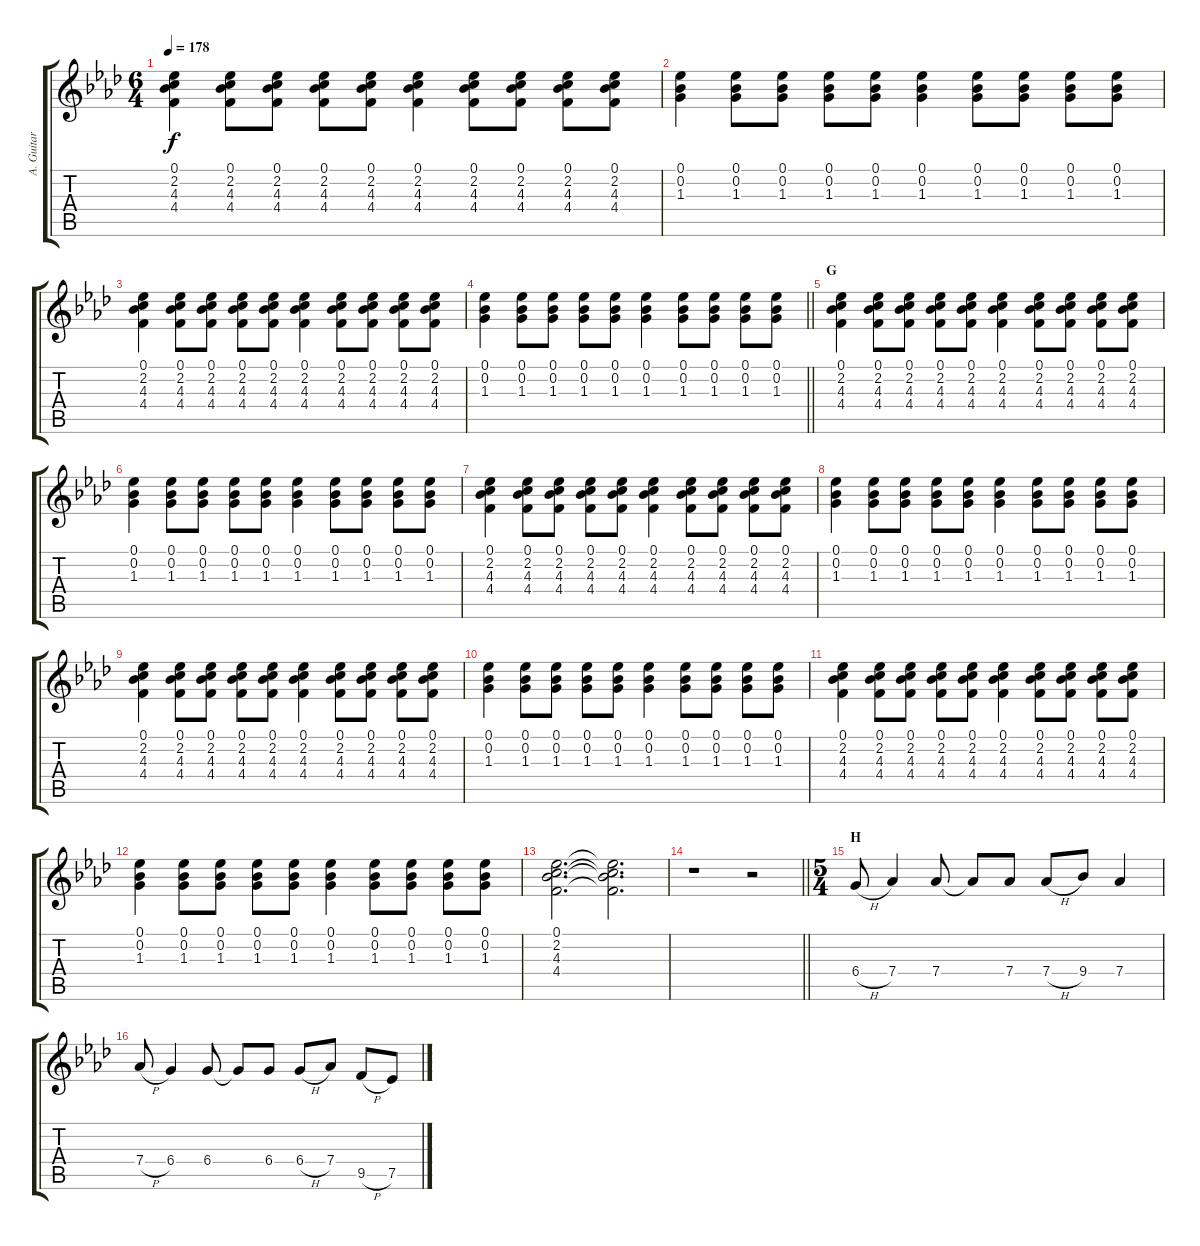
\track ("A. Guitar II" "A. Guitar ") {instrument acousticguitarsteel}
\staff {score tabs}
\tuning (Eb4 Bb3 Gb3 Db3 Ab2 Db2) {hide}
\ts (6 4)
\tempo 178
\clef g2
\ks ab
(0.1 2.2 4.3 4.4).4{dy f} (0.1 2.2 4.3 4.4).8 (0.1 2.2 4.3 4.4).8 (0.1 2.2 4.3 4.4).8 (0.1 2.2 4.3 4.4).8 (0.1 2.2 4.3 4.4).4 (0.1 2.2 4.3 4.4).8 (0.1 2.2 4.3 4.4).8 (0.1 2.2 4.3 4.4).8 (0.1 2.2 4.3 4.4).8 |
(0.1 0.2 1.3).4 (0.1 0.2 1.3).8 (0.1 0.2 1.3).8 (0.1 0.2 1.3).8 (0.1 0.2 1.3).8 (0.1 0.2 1.3).4 (0.1 0.2 1.3).8 (0.1 0.2 1.3).8 (0.1 0.2 1.3).8 (0.1 0.2 1.3).8 |
(0.1 2.2 4.3 4.4).4 (0.1 2.2 4.3 4.4).8 (0.1 2.2 4.3 4.4).8 (0.1 2.2 4.3 4.4).8 (0.1 2.2 4.3 4.4).8 (0.1 2.2 4.3 4.4).4 (0.1 2.2 4.3 4.4).8 (0.1 2.2 4.3 4.4).8 (0.1 2.2 4.3 4.4).8 (0.1 2.2 4.3 4.4).8 |
\barLineRight lightlight
(0.1 0.2 1.3).4 (0.1 0.2 1.3).8 (0.1 0.2 1.3).8 (0.1 0.2 1.3).8 (0.1 0.2 1.3).8 (0.1 0.2 1.3).4 (0.1 0.2 1.3).8 (0.1 0.2 1.3).8 (0.1 0.2 1.3).8 (0.1 0.2 1.3).8 |
\section ("" "G")
(0.1 2.2 4.3 4.4).4 (0.1 2.2 4.3 4.4).8 (0.1 2.2 4.3 4.4).8 (0.1 2.2 4.3 4.4).8 (0.1 2.2 4.3 4.4).8 (0.1 2.2 4.3 4.4).4 (0.1 2.2 4.3 4.4).8 (0.1 2.2 4.3 4.4).8 (0.1 2.2 4.3 4.4).8 (0.1 2.2 4.3 4.4).8 |
(0.1 0.2 1.3).4 (0.1 0.2 1.3).8 (0.1 0.2 1.3).8 (0.1 0.2 1.3).8 (0.1 0.2 1.3).8 (0.1 0.2 1.3).4 (0.1 0.2 1.3).8 (0.1 0.2 1.3).8 (0.1 0.2 1.3).8 (0.1 0.2 1.3).8 |
(0.1 2.2 4.3 4.4).4 (0.1 2.2 4.3 4.4).8 (0.1 2.2 4.3 4.4).8 (0.1 2.2 4.3 4.4).8 (0.1 2.2 4.3 4.4).8 (0.1 2.2 4.3 4.4).4 (0.1 2.2 4.3 4.4).8 (0.1 2.2 4.3 4.4).8 (0.1 2.2 4.3 4.4).8 (0.1 2.2 4.3 4.4).8 |
(0.1 0.2 1.3).4 (0.1 0.2 1.3).8 (0.1 0.2 1.3).8 (0.1 0.2 1.3).8 (0.1 0.2 1.3).8 (0.1 0.2 1.3).4 (0.1 0.2 1.3).8 (0.1 0.2 1.3).8 (0.1 0.2 1.3).8 (0.1 0.2 1.3).8 |
(0.1 2.2 4.3 4.4).4 (0.1 2.2 4.3 4.4).8 (0.1 2.2 4.3 4.4).8 (0.1 2.2 4.3 4.4).8 (0.1 2.2 4.3 4.4).8 (0.1 2.2 4.3 4.4).4 (0.1 2.2 4.3 4.4).8 (0.1 2.2 4.3 4.4).8 (0.1 2.2 4.3 4.4).8 (0.1 2.2 4.3 4.4).8 |
(0.1 0.2 1.3).4 (0.1 0.2 1.3).8 (0.1 0.2 1.3).8 (0.1 0.2 1.3).8 (0.1 0.2 1.3).8 (0.1 0.2 1.3).4 (0.1 0.2 1.3).8 (0.1 0.2 1.3).8 (0.1 0.2 1.3).8 (0.1 0.2 1.3).8 |
(0.1 2.2 4.3 4.4).4 (0.1 2.2 4.3 4.4).8 (0.1 2.2 4.3 4.4).8 (0.1 2.2 4.3 4.4).8 (0.1 2.2 4.3 4.4).8 (0.1 2.2 4.3 4.4).4 (0.1 2.2 4.3 4.4).8 (0.1 2.2 4.3 4.4).8 (0.1 2.2 4.3 4.4).8 (0.1 2.2 4.3 4.4).8 |
(0.1 0.2 1.3).4 (0.1 0.2 1.3).8 (0.1 0.2 1.3).8 (0.1 0.2 1.3).8 (0.1 0.2 1.3).8 (0.1 0.2 1.3).4 (0.1 0.2 1.3).8 (0.1 0.2 1.3).8 (0.1 0.2 1.3).8 (0.1 0.2 1.3).8 |
(0.1 2.2 4.3 4.4).2{d} (0.1{t} 2.2{t} 4.3{t} 4.4{t}).2{d} |
\barLineRight lightlight
r.1 r.2 |
\ts (5 4)
\section ("" "H")
6.4{h}.8 7.4.4 7.4.8 7.4{t}.8 7.4.8 7.4{h}.8 9.4.8 7.4.4 |
7.4{h}.8 6.4.4 6.4.8 6.4{t}.8 6.4.8 6.4{h}.8 7.4.8 9.5{h}.8 7.5.8
